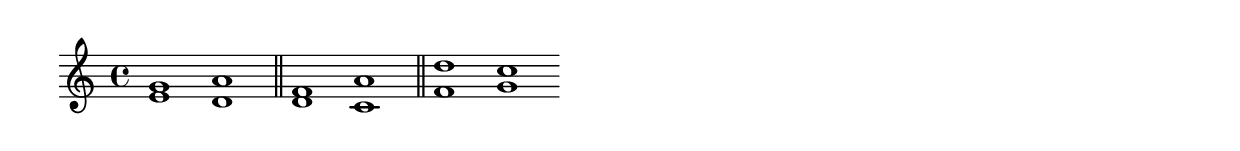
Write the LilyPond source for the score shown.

\version "2.18.2"
\header {
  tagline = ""
}

soprano = \relative c' {
  g'1
  a 
  \bar "||"
  f
  a
    \bar "||"
  d
  c  
}

alto = \relative c' {
  e
  d
  \bar "||"
  d
  c
    \bar "||"
  f
  g
}



\score {

  \new Staff <<
     \clef treble
     \cadenzaOn
     \new Voice = "soprano" { \voiceOne \soprano }
     \new Voice = "alto" { \voiceTwo \alto }
  >>



\layout {
    %  ragged-last = ##t
    %  line-width = 150\mm
    indent = 0\mm
}

%\midi {
%     \tempo 4 = 130
%}

} %score

